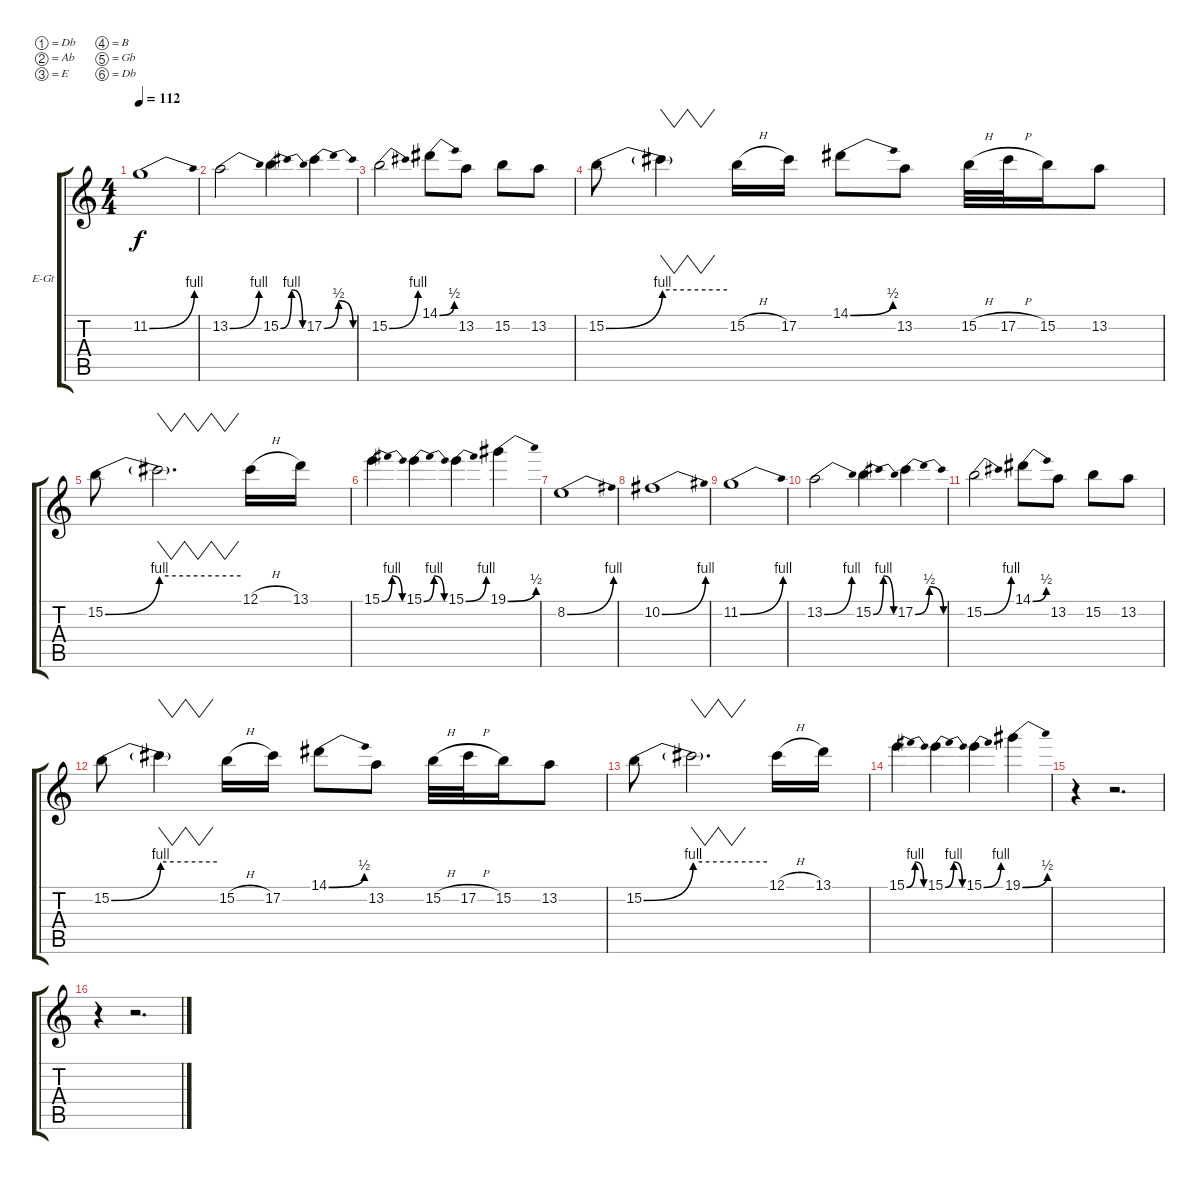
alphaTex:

\bracketExtendMode groupsimilarinstruments
\firstSystemTrackNameOrientation horizontal
\otherSystemsTrackNameOrientation horizontal
\track ("Lead Guitar" "E-Gt") {instrument distortionguitar}
\staff {score tabs}
\tuning (Db4 Ab3 E3 B2 Gb2 Db2)
\ts (4 4)
\tempo 112
\clef g2
\ks c
11.2{be (bend 0 0 60 4)}.1{dy f} |
13.2{be (bend 0 0 60 4)}.2 15.2{be (bendrelease 0 0 30 4 30 4 60 0)}.4 17.2{be (bendrelease 0 0 30 2 30 2 60 0)}.4 |
15.2{be (bend 0 0 60 4)}.2 14.1{be (bend 0 0 60 2)}.8 13.2.8 15.2.8 13.2.8 |
15.2{be (bend 0 0 60 4)}.8 15.2{be (hold 0 4 60 4) t}.4{vw} 15.2{h}.16 17.2.16 14.1{be (bend 0 0 60 2)}.8 13.2.8 15.2{h}.32 17.2{h}.32 15.2.16 13.2.8 |
15.2{be (bend 0 0 60 4)}.8 15.2{be (hold 0 4 60 4) t}.2{vw d} 12.1{h}.16 13.1.16 |
15.1{be (bendrelease 0 0 30 4 30 4 60 0)}.4 15.1{be (bendrelease 0 0 30 4 30 4 60 0)}.4 15.1{be (bend 0 0 60 4)}.4 19.1{be (bend 0 0 60 2)}.4 |
8.2{be (bend 0 0 60 4)}.1 |
10.2{be (bend 0 0 60 4)}.1 |
11.2{be (bend 0 0 60 4)}.1 |
13.2{be (bend 0 0 60 4)}.2 15.2{be (bendrelease 0 0 30 4 30 4 60 0)}.4 17.2{be (bendrelease 0 0 30 2 30 2 60 0)}.4 |
15.2{be (bend 0 0 60 4)}.2 14.1{be (bend 0 0 60 2)}.8 13.2.8 15.2.8 13.2.8 |
15.2{be (bend 0 0 60 4)}.8 15.2{be (hold 0 4 60 4) t}.4{vw} 15.2{h}.16 17.2.16 14.1{be (bend 0 0 60 2)}.8 13.2.8 15.2{h}.32 17.2{h}.32 15.2.16 13.2.8 |
15.2{be (bend 0 0 60 4)}.8 15.2{be (hold 0 4 60 4) t}.2{vw d} 12.1{h}.16 13.1.16 |
15.1{be (bendrelease 0 0 30 4 30 4 60 0)}.4 15.1{be (bendrelease 0 0 30 4 30 4 60 0)}.4 15.1{be (bend 0 0 60 4)}.4 19.1{be (bend 0 0 60 2)}.4 |
r.4 r.2{d} |
r.4 r.2{d}
